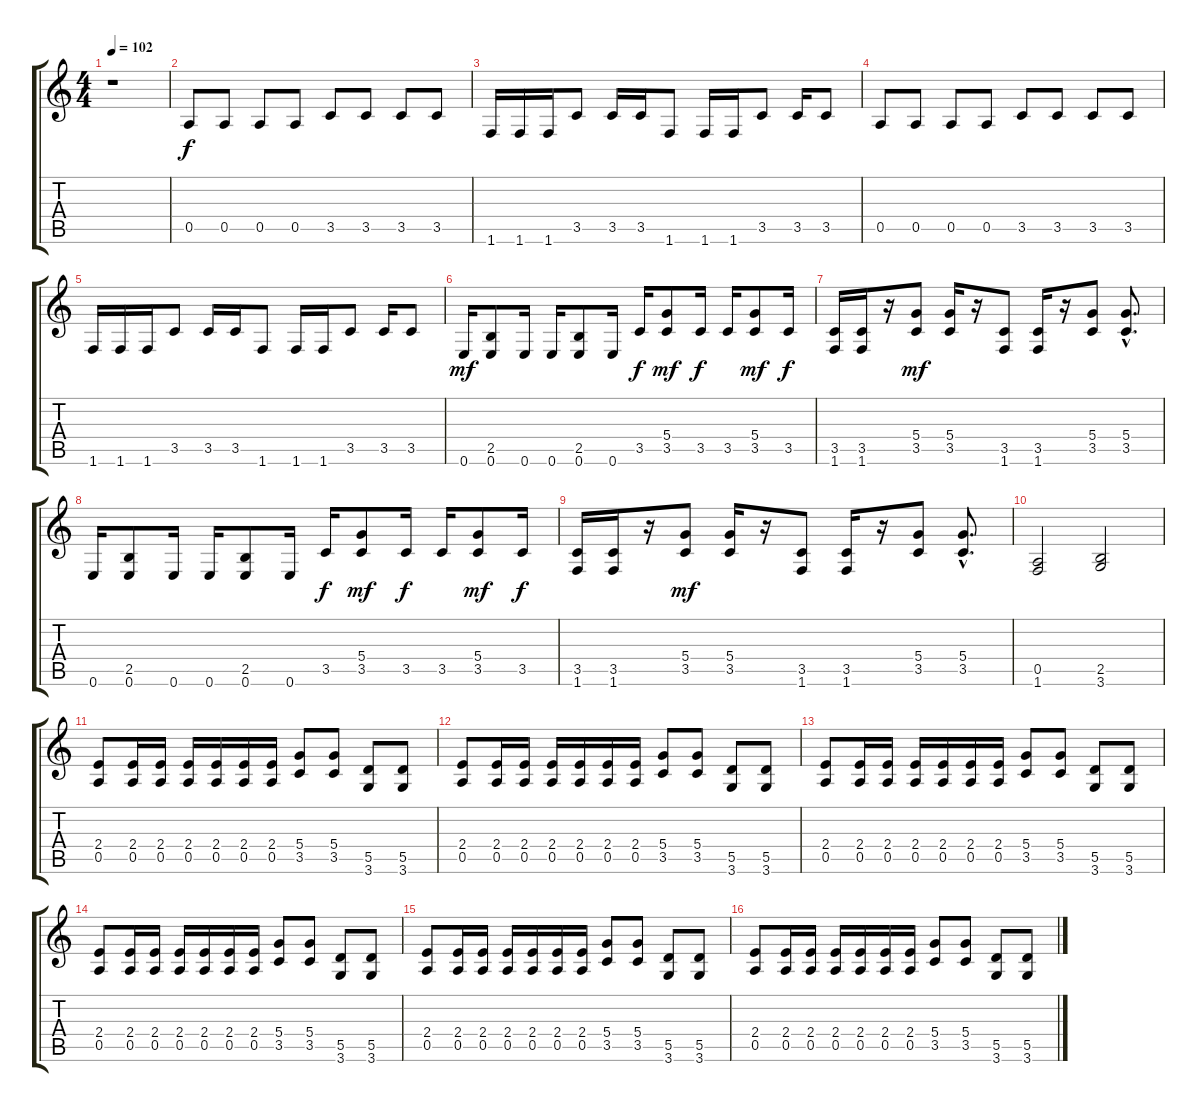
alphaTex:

\track "" {instrument overdrivenguitar}
\staff {score tabs}
\tuning (E4 B3 G3 D3 A2 E2) {hide}
\ts (4 4)
\tempo 102
\clef g2
\ks c
r.1{dy mf} |
0.5.8{dy f} 0.5.8 0.5.8 0.5.8 3.5.8 3.5.8 3.5.8 3.5.8 |
1.6.16 1.6.16 1.6.16 3.5.8 3.5.16 3.5.16 1.6.8 1.6.16 1.6.16 3.5.8 3.5.16 3.5.8 |
0.5.8 0.5.8 0.5.8 0.5.8 3.5.8 3.5.8 3.5.8 3.5.8 |
1.6.16 1.6.16 1.6.16 3.5.8 3.5.16 3.5.16 1.6.8 1.6.16 1.6.16 3.5.8 3.5.16 3.5.8 |
0.6.16{dy mf} (2.5 0.6).8 0.6.16 0.6.16 (2.5 0.6).8 0.6.16 3.5.16{dy f} (5.4 3.5).8{dy mf} 3.5.16{dy f} 3.5.16 (5.4 3.5).8{dy mf} 3.5.16{dy f} |
(3.5 1.6).16 (3.5 1.6).16 r.16 (5.4 3.5).8{dy mf} (5.4 3.5).16 r.16 (3.5 1.6).8 (3.5 1.6).16 r.16 (5.4 3.5).8 (5.4{hac} 3.5{hac}).8{d} |
0.6.16 (2.5 0.6).8 0.6.16 0.6.16 (2.5 0.6).8 0.6.16 3.5.16{dy f} (5.4 3.5).8{dy mf} 3.5.16{dy f} 3.5.16 (5.4 3.5).8{dy mf} 3.5.16{dy f} |
(3.5 1.6).16 (3.5 1.6).16 r.16 (5.4 3.5).8{dy mf} (5.4 3.5).16 r.16 (3.5 1.6).8 (3.5 1.6).16 r.16 (5.4 3.5).8 (5.4{hac} 3.5{hac}).8{d} |
(0.5 1.6).2 (2.5 3.6).2 |
(2.4 0.5).8 (2.4 0.5).16 (2.4 0.5).16 (2.4 0.5).16 (2.4 0.5).16 (2.4 0.5).16 (2.4 0.5).16 (5.4 3.5).8 (5.4 3.5).8 (5.5 3.6).8 (5.5 3.6).8 |
(2.4 0.5).8 (2.4 0.5).16 (2.4 0.5).16 (2.4 0.5).16 (2.4 0.5).16 (2.4 0.5).16 (2.4 0.5).16 (5.4 3.5).8 (5.4 3.5).8 (5.5 3.6).8 (5.5 3.6).8 |
(2.4 0.5).8 (2.4 0.5).16 (2.4 0.5).16 (2.4 0.5).16 (2.4 0.5).16 (2.4 0.5).16 (2.4 0.5).16 (5.4 3.5).8 (5.4 3.5).8 (5.5 3.6).8 (5.5 3.6).8 |
(2.4 0.5).8 (2.4 0.5).16 (2.4 0.5).16 (2.4 0.5).16 (2.4 0.5).16 (2.4 0.5).16 (2.4 0.5).16 (5.4 3.5).8 (5.4 3.5).8 (5.5 3.6).8 (5.5 3.6).8 |
(2.4 0.5).8 (2.4 0.5).16 (2.4 0.5).16 (2.4 0.5).16 (2.4 0.5).16 (2.4 0.5).16 (2.4 0.5).16 (5.4 3.5).8 (5.4 3.5).8 (5.5 3.6).8 (5.5 3.6).8 |
(2.4 0.5).8 (2.4 0.5).16 (2.4 0.5).16 (2.4 0.5).16 (2.4 0.5).16 (2.4 0.5).16 (2.4 0.5).16 (5.4 3.5).8 (5.4 3.5).8 (5.5 3.6).8 (5.5 3.6).8
